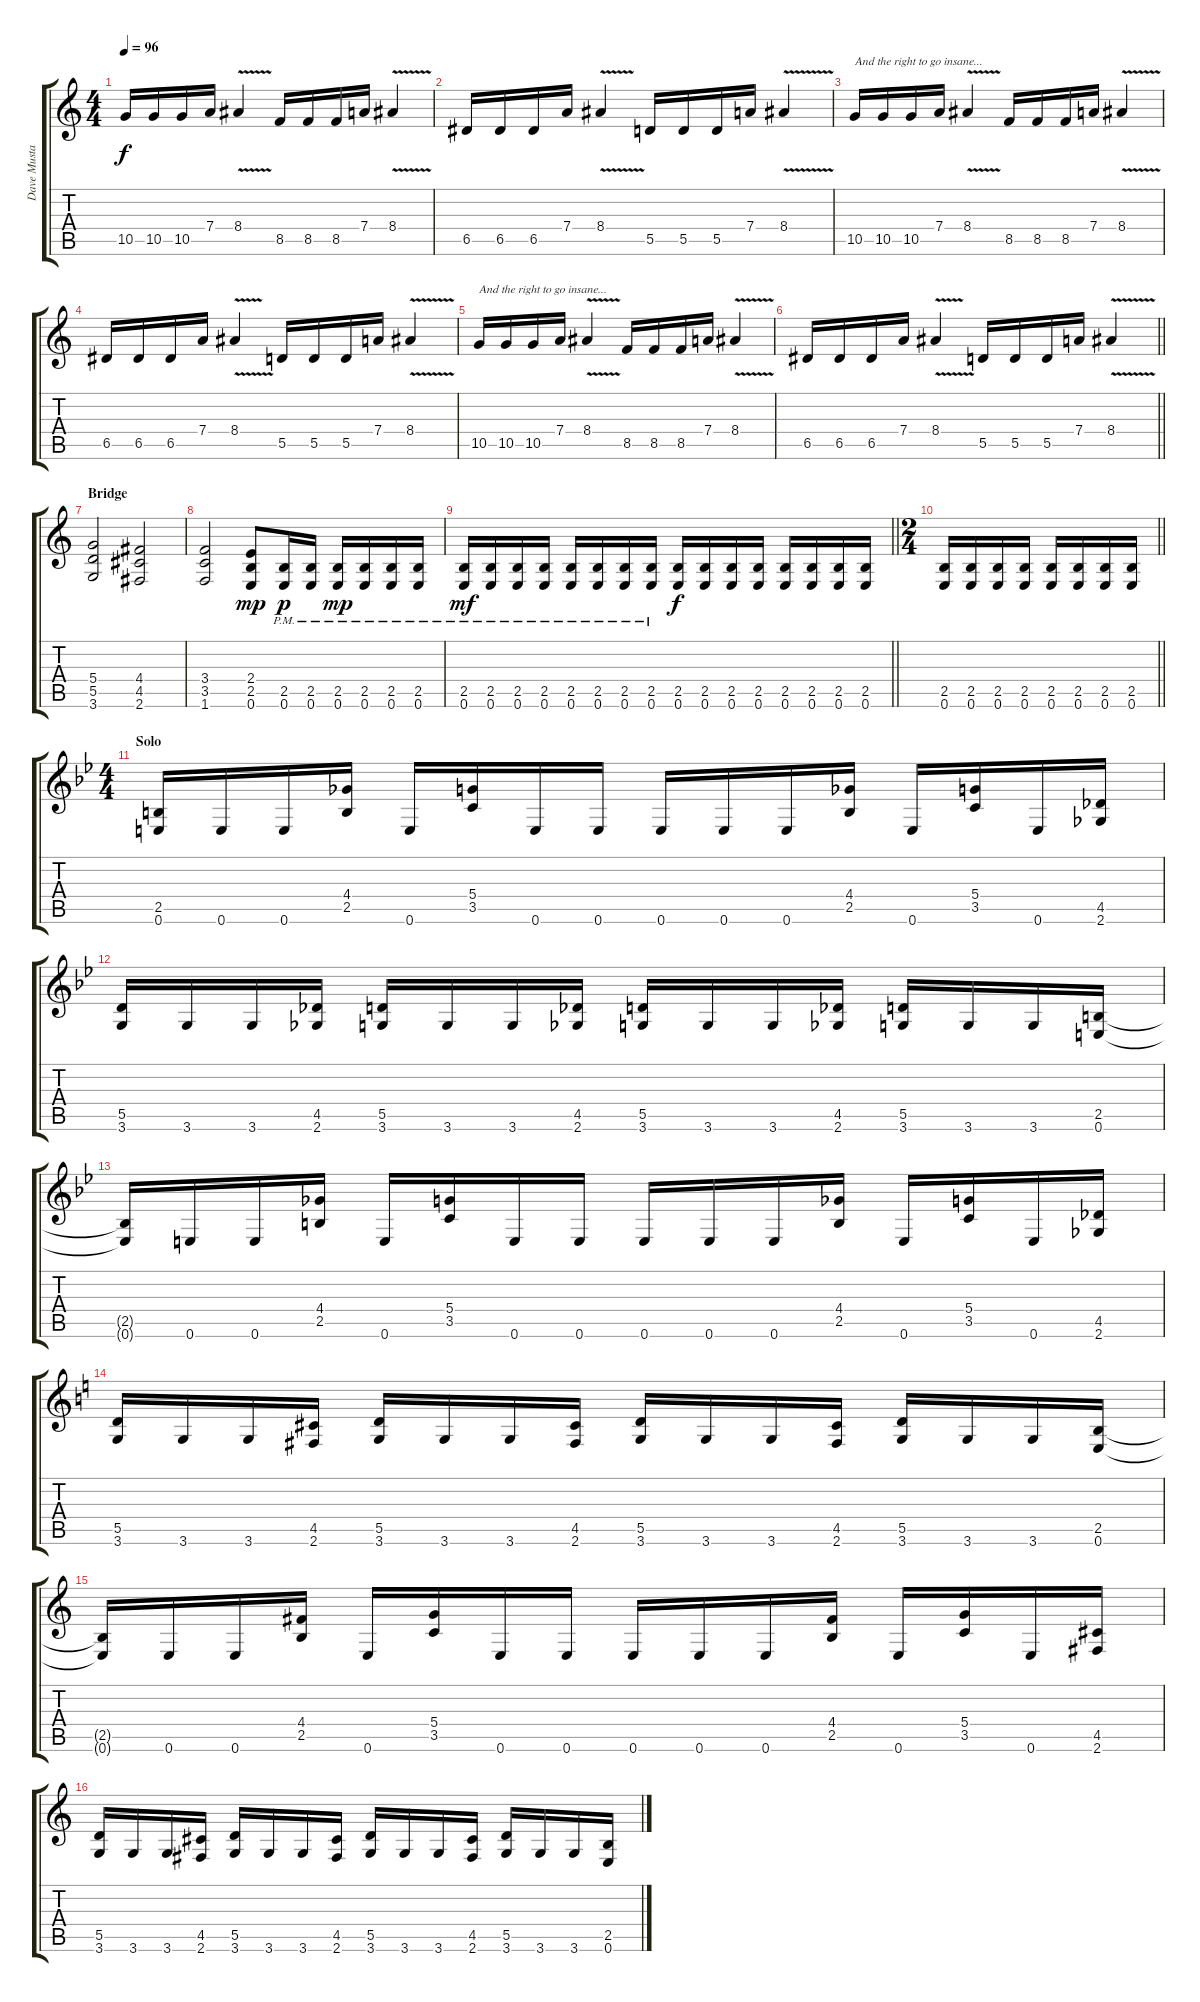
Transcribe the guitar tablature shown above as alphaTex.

\track ("Dave Mustaine" "Dave Musta") {instrument distortionguitar}
\staff {score tabs}
\tuning (E4 B3 G3 D3 A2 E2) {hide}
\ts (4 4)
\tempo 96
\clef g2
\ks c
10.5.16{dy f} 10.5.16 10.5.16 7.4.16 8.4{v}.4 8.5.16 8.5.16 8.5.16 7.4.16 8.4{v}.4 |
6.5.16 6.5.16 6.5.16 7.4.16 8.4{v}.4 5.5.16 5.5.16 5.5.16 7.4.16 8.4{v}.4 |
10.5.16{txt "And the right to go insane..."} 10.5.16 10.5.16 7.4.16 8.4{v}.4 8.5.16 8.5.16 8.5.16 7.4.16 8.4{v}.4 |
6.5.16 6.5.16 6.5.16 7.4.16 8.4{v}.4 5.5.16 5.5.16 5.5.16 7.4.16 8.4{v}.4 |
10.5.16{txt "And the right to go insane..."} 10.5.16 10.5.16 7.4.16 8.4{v}.4 8.5.16 8.5.16 8.5.16 7.4.16 8.4{v}.4 |
\barLineRight lightlight
6.5.16 6.5.16 6.5.16 7.4.16 8.4{v}.4 5.5.16 5.5.16 5.5.16 7.4.16 8.4{v}.4 |
\section ("" "Bridge")
(5.4 5.5 3.6).2 (4.4 4.5 2.6).2 |
(3.4 3.5 1.6).2 (2.4 2.5 0.6).8{dy mp} (2.5{pm} 0.6{pm}).16{dy p} (2.5{pm} 0.6{pm}).16 (2.5{pm} 0.6{pm}).16{dy mp} (2.5{pm} 0.6{pm}).16 (2.5{pm} 0.6{pm}).16 (2.5{pm} 0.6{pm}).16 |
\barLineRight lightlight
(2.5{pm} 0.6{pm}).16{dy mf} (2.5{pm} 0.6{pm}).16 (2.5{pm} 0.6{pm}).16 (2.5{pm} 0.6{pm}).16 (2.5{pm} 0.6{pm}).16 (2.5{pm} 0.6{pm}).16 (2.5{pm} 0.6{pm}).16 (2.5{pm} 0.6{pm}).16 (2.5 0.6).16{dy f} (2.5 0.6).16 (2.5 0.6).16 (2.5 0.6).16 (2.5 0.6).16 (2.5 0.6).16 (2.5 0.6).16 (2.5 0.6).16 |
\ts (2 4)
\barLineRight lightlight
(2.5 0.6).16 (2.5 0.6).16 (2.5 0.6).16 (2.5 0.6).16 (2.5 0.6).16 (2.5 0.6).16 (2.5 0.6).16 (2.5 0.6).16 |
\ts (4 4)
\section ("" "Solo ")
\ks bb
(2.5 0.6).16 0.6.16 0.6.16 (4.4 2.5).16 0.6.16 (5.4 3.5).16 0.6.16 0.6.16 0.6.16 0.6.16 0.6.16 (4.4 2.5).16 0.6.16 (5.4 3.5).16 0.6.16 (4.5 2.6).16 |
(5.5 3.6).16 3.6.16 3.6.16 (4.5 2.6).16 (5.5 3.6).16 3.6.16 3.6.16 (4.5 2.6).16 (5.5 3.6).16 3.6.16 3.6.16 (4.5 2.6).16 (5.5 3.6).16 3.6.16 3.6.16 (2.5 0.6).16 |
(2.5{t} 0.6{t}).16 0.6.16 0.6.16 (4.4 2.5).16 0.6.16 (5.4 3.5).16 0.6.16 0.6.16 0.6.16 0.6.16 0.6.16 (4.4 2.5).16 0.6.16 (5.4 3.5).16 0.6.16 (4.5 2.6).16 |
\ks c
(5.5 3.6).16 3.6.16 3.6.16 (4.5 2.6).16 (5.5 3.6).16 3.6.16 3.6.16 (4.5 2.6).16 (5.5 3.6).16 3.6.16 3.6.16 (4.5 2.6).16 (5.5 3.6).16 3.6.16 3.6.16 (2.5 0.6).16 |
(2.5{t} 0.6{t}).16 0.6.16 0.6.16 (4.4 2.5).16 0.6.16 (5.4 3.5).16 0.6.16 0.6.16 0.6.16 0.6.16 0.6.16 (4.4 2.5).16 0.6.16 (5.4 3.5).16 0.6.16 (4.5 2.6).16 |
(5.5 3.6).16 3.6.16 3.6.16 (4.5 2.6).16 (5.5 3.6).16 3.6.16 3.6.16 (4.5 2.6).16 (5.5 3.6).16 3.6.16 3.6.16 (4.5 2.6).16 (5.5 3.6).16 3.6.16 3.6.16 (2.5 0.6).16
